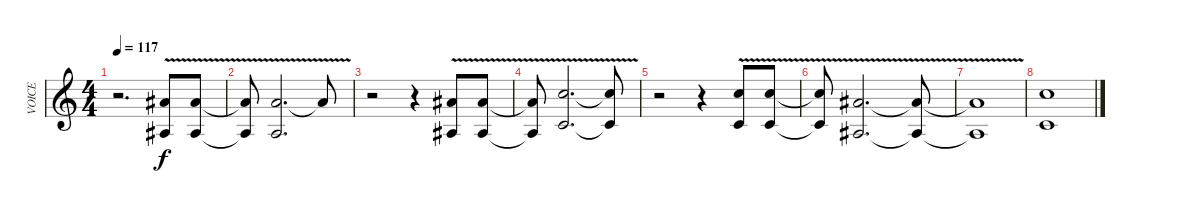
\track ("VOICE" "VOICE") {instrument clarinet}
\staff {score}
\tuning (E4 B3 G3 D3 A2 E2) {hide}
\ts (4 4)
\tempo 117
\clef g2
\ks c
r.2{d dy f} (15.3{v} 13.5{v}).8 (15.3{v} 13.5{v}).8 |
(15.3{v t} 13.5{v t}).8 (14.3{v} 12.5{v}).2{d} 14.3{t}.8 |
r.2 r.4 (15.3{v} 13.5{v}).8 (15.3{v} 13.5{v}).8 |
(15.3{t} 13.5{t}).8 (17.3{v} 15.5{v}).2{d} (17.3{v t} 15.5{v t}).8 |
r.2 r.4 (13.2{v} 10.4{v}).8 (13.2{v} 10.4{v}).8 |
(13.2{v t} 10.4{v t}).8 (11.2{v} 8.4{v}).2{d} (11.2{v t} 8.4{v t}).8 |
(11.2{v t} 8.4{v t}).1 |
(13.2 10.4).1
